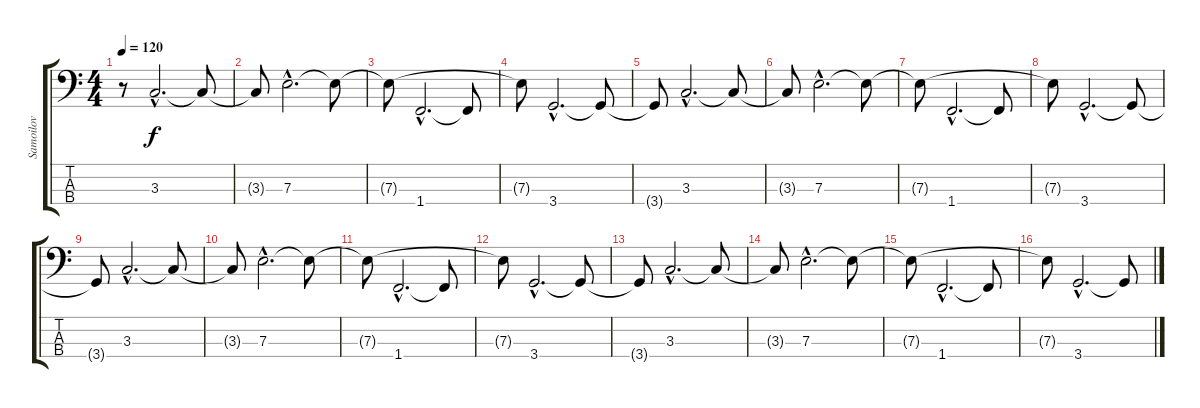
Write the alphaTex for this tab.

\track ("Samoilov" "Samoilov") {instrument electricbassfinger}
\staff {score tabs}
\tuning (G2 D2 A1 E1) {hide}
\ts (4 4)
\tempo 120
\clef f4
\ks c
r.8{dy f instrument electricbassfinger} 3.3{hac}.2{d} 3.3{t}.8 |
3.3{t}.8 7.3{hac}.2{d} 7.3{t}.8 |
7.3{t}.8 1.4{hac}.2{d} 1.4{t}.8 |
7.3{t}.8 3.4{hac}.2{d} 3.4{t}.8 |
3.4{t}.8 3.3{hac}.2{d} 3.3{t}.8 |
3.3{t}.8 7.3{hac}.2{d} 7.3{t}.8 |
7.3{t}.8 1.4{hac}.2{d} 1.4{t}.8 |
7.3{t}.8 3.4{hac}.2{d} 3.4{t}.8 |
3.4{t}.8 3.3{hac}.2{d} 3.3{t}.8 |
3.3{t}.8 7.3{hac}.2{d} 7.3{t}.8 |
7.3{t}.8 1.4{hac}.2{d} 1.4{t}.8 |
7.3{t}.8 3.4{hac}.2{d} 3.4{t}.8 |
3.4{t}.8 3.3{hac}.2{d} 3.3{t}.8 |
3.3{t}.8 7.3{hac}.2{d} 7.3{t}.8 |
7.3{t}.8 1.4{hac}.2{d} 1.4{t}.8 |
7.3{t}.8 3.4{hac}.2{d} 3.4{t}.8
